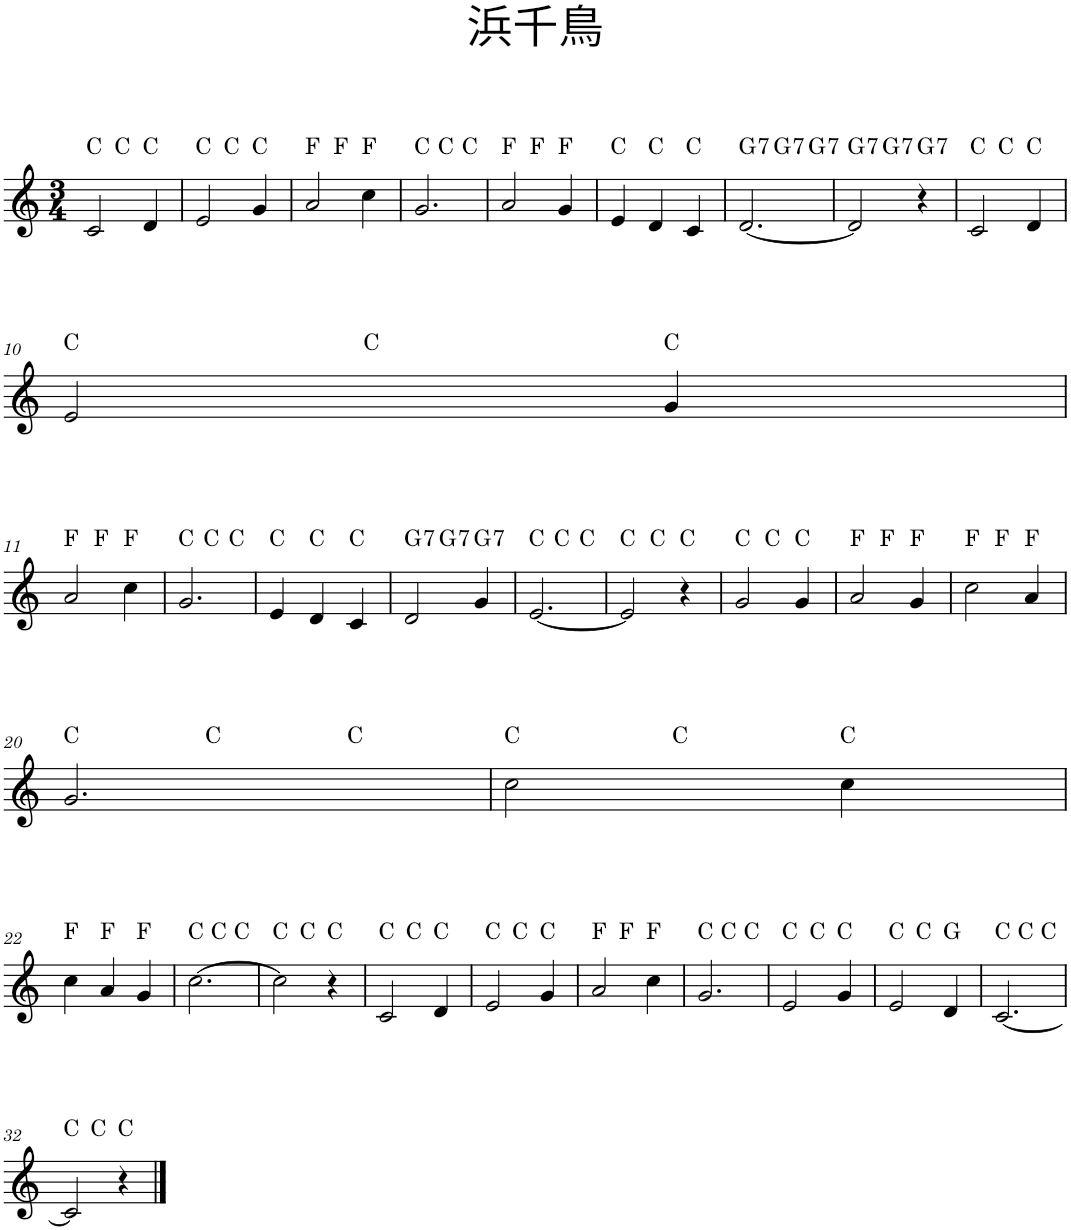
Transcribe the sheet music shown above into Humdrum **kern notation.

**kern	**harte
*part1	*part1
*staff1	*
*I"Piano	*
*I'Pno.	*
*clefG2	*
*k[]	*
*M3/4	*
=1	=1
*^	*
2c/	4ryy	C:maj
.	2ryy	C:maj
4d/	.	C:maj
=2	=2	=2
2e/	4ryy	C:maj
.	2ryy	C:maj
4g/	.	C:maj
=3	=3	=3
2a/	4ryy	F:maj
.	2ryy	F:maj
4cc\	.	F:maj
=4	=4	=4
*	*^	*
2.g/	4ryy	2ryy	C:maj
.	2ryy	.	C:maj
.	.	4ryy	C:maj
*	*v	*v	*
=5	=5	=5
2a/	4ryy	F:maj
.	2ryy	F:maj
4g/	.	F:maj
*v	*v	*
=6	=6
4e/	C:maj
4d/	C:maj
4c/	C:maj
=7	=7
!	!LO:H:kt=7
*^	*
*	*^	*
[<2.d/	4ryy	2ryy	G:7
!	!	!	!LO:H:kt=7
.	2ryy	.	G:7
!	!	!	!LO:H:kt=7
.	.	4ryy	G:7
=8	=8	=8	=8
!	!	!	!LO:H:kt=7
*	*v	*v	*
2d/]	4ryy	G:7
!	!	!LO:H:kt=7
.	2ryy	G:7
!	!	!LO:H:kt=7
4r	.	G:7
=9	=9	=9
2c/	4ryy	C:maj
.	2ryy	C:maj
4d/	.	C:maj
!!LO:LB:g=z	!!
=10	=10	=10
2e/	4ryy	C:maj
.	2ryy	C:maj
4g/	.	C:maj
!!LO:LB:g=z	!!
=11	=11	=11
2a/	4ryy	F:maj
.	2ryy	F:maj
4cc\	.	F:maj
=12	=12	=12
*	*^	*
2.g/	4ryy	2ryy	C:maj
.	2ryy	.	C:maj
.	.	4ryy	C:maj
*v	*v	*v	*
=13	=13
4e/	C:maj
4d/	C:maj
4c/	C:maj
=14	=14
!	!LO:H:kt=7
*^	*
2d/	4ryy	G:7
!	!	!LO:H:kt=7
.	2ryy	G:7
!	!	!LO:H:kt=7
4g/	.	G:7
=15	=15	=15
*	*^	*
[<2.e/	4ryy	2ryy	C:maj
.	2ryy	.	C:maj
.	.	4ryy	C:maj
*	*v	*v	*
=16	=16	=16
2e/]	4ryy	C:maj
.	2ryy	C:maj
4r	.	C:maj
=17	=17	=17
2g/	4ryy	C:maj
.	2ryy	C:maj
4g/	.	C:maj
=18	=18	=18
2a/	4ryy	F:maj
.	2ryy	F:maj
4g/	.	F:maj
=19	=19	=19
2cc\	4ryy	F:maj
.	2ryy	F:maj
4a/	.	F:maj
!!LO:LB:g=z	!!
=20	=20	=20
*	*^	*
2.g/	4ryy	2ryy	C:maj
.	2ryy	.	C:maj
.	.	4ryy	C:maj
*	*v	*v	*
=21	=21	=21
2cc\	4ryy	C:maj
.	2ryy	C:maj
4cc\	.	C:maj
*v	*v	*
!!LO:LB:g=z
=22	=22
4cc\	F:maj
4a/	F:maj
4g/	F:maj
=23	=23
*^	*
*	*^	*
[>2.cc\	4ryy	2ryy	C:maj
.	2ryy	.	C:maj
.	.	4ryy	C:maj
*	*v	*v	*
=24	=24	=24
2cc\]	4ryy	C:maj
.	2ryy	C:maj
4r	.	C:maj
=25	=25	=25
2c/	4ryy	C:maj
.	2ryy	C:maj
4d/	.	C:maj
=26	=26	=26
2e/	4ryy	C:maj
.	2ryy	C:maj
4g/	.	C:maj
=27	=27	=27
2a/	4ryy	F:maj
.	2ryy	F:maj
4cc\	.	F:maj
=28	=28	=28
*	*^	*
2.g/	4ryy	2ryy	C:maj
.	2ryy	.	C:maj
.	.	4ryy	C:maj
*	*v	*v	*
=29	=29	=29
2e/	4ryy	C:maj
.	2ryy	C:maj
4g/	.	C:maj
=30	=30	=30
2e/	4ryy	C:maj
.	2ryy	C:maj
4d/	.	G:maj
=31	=31	=31
*	*^	*
[<2.c/	4ryy	2ryy	C:maj
.	2ryy	.	C:maj
.	.	4ryy	C:maj
*	*v	*v	*
!!LO:LB:g=z
=32	=32	=32
2c/]	4ryy	C:maj
.	2ryy	C:maj
4r	.	C:maj
*v	*v	*
==	==
*-	*-
